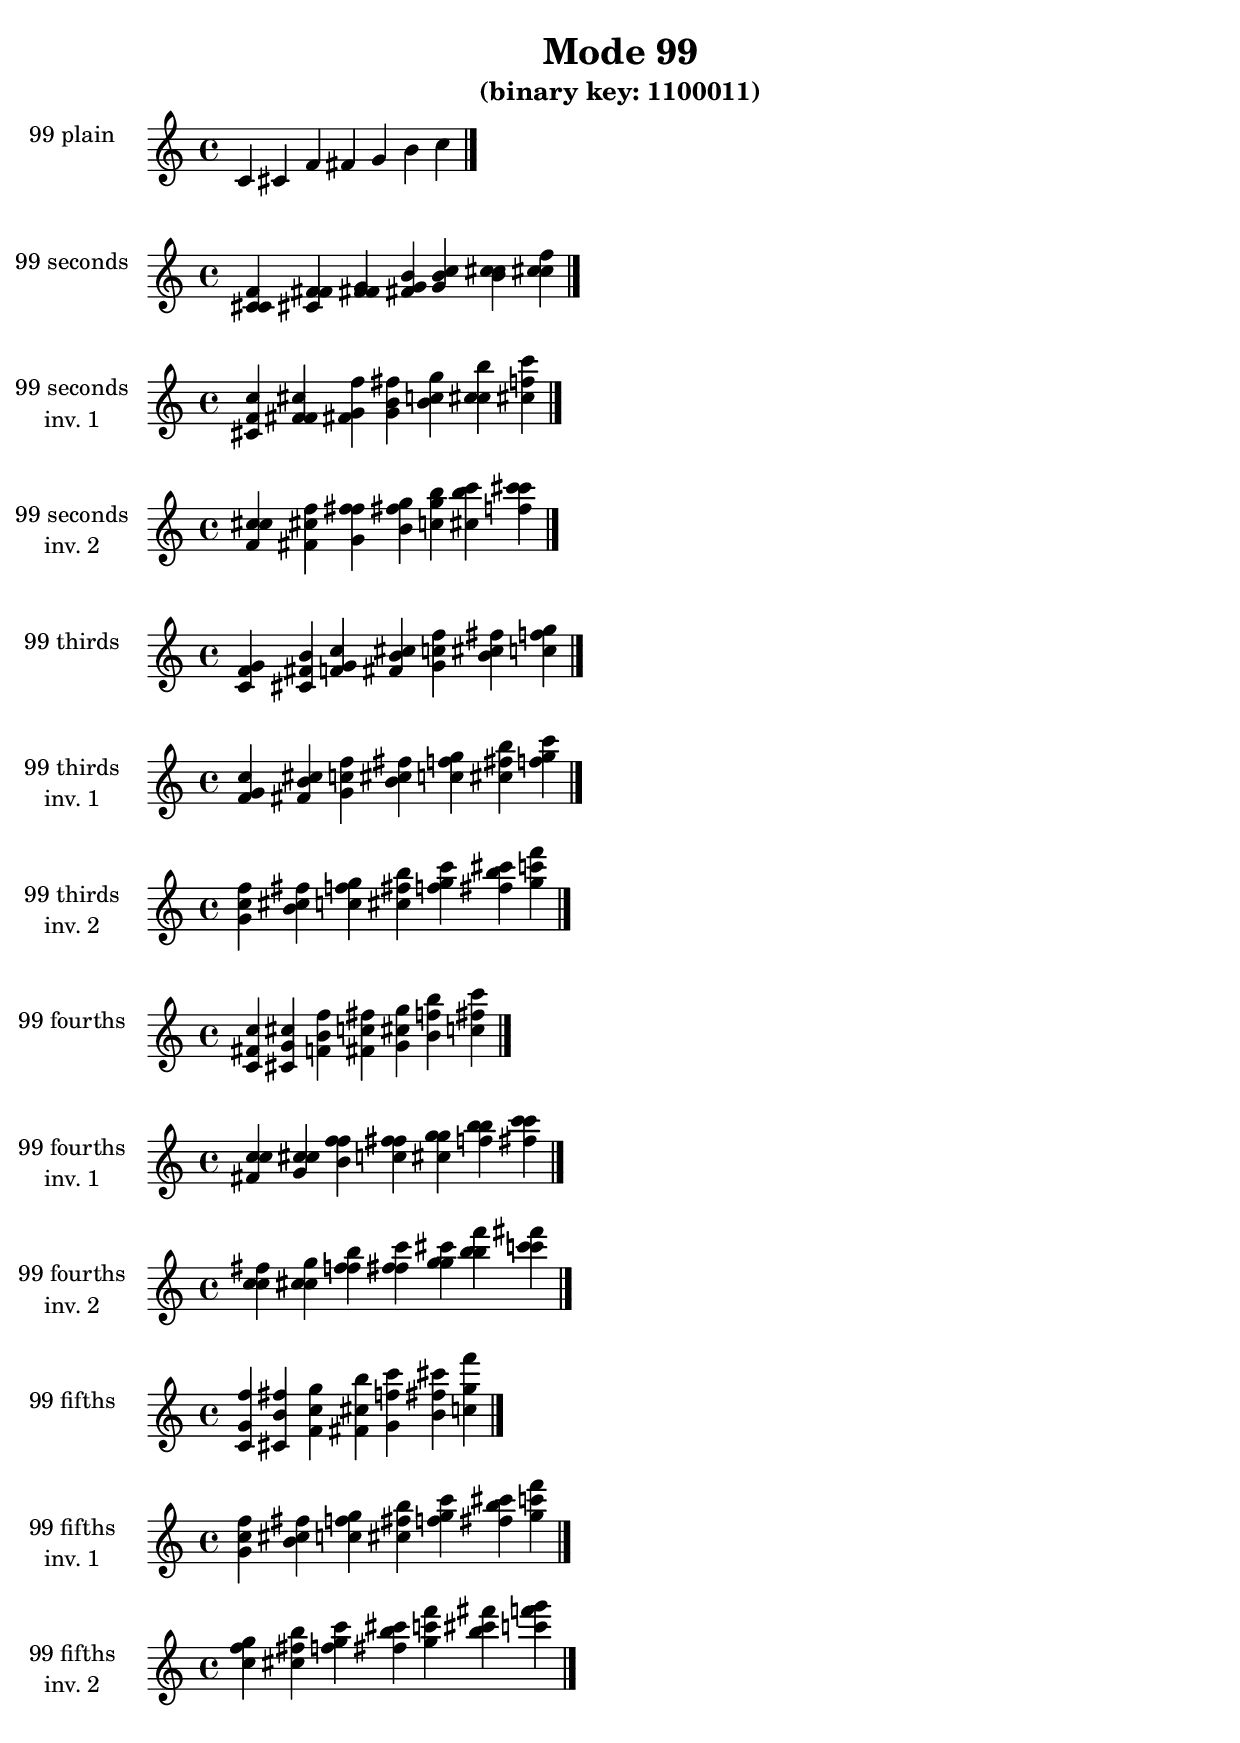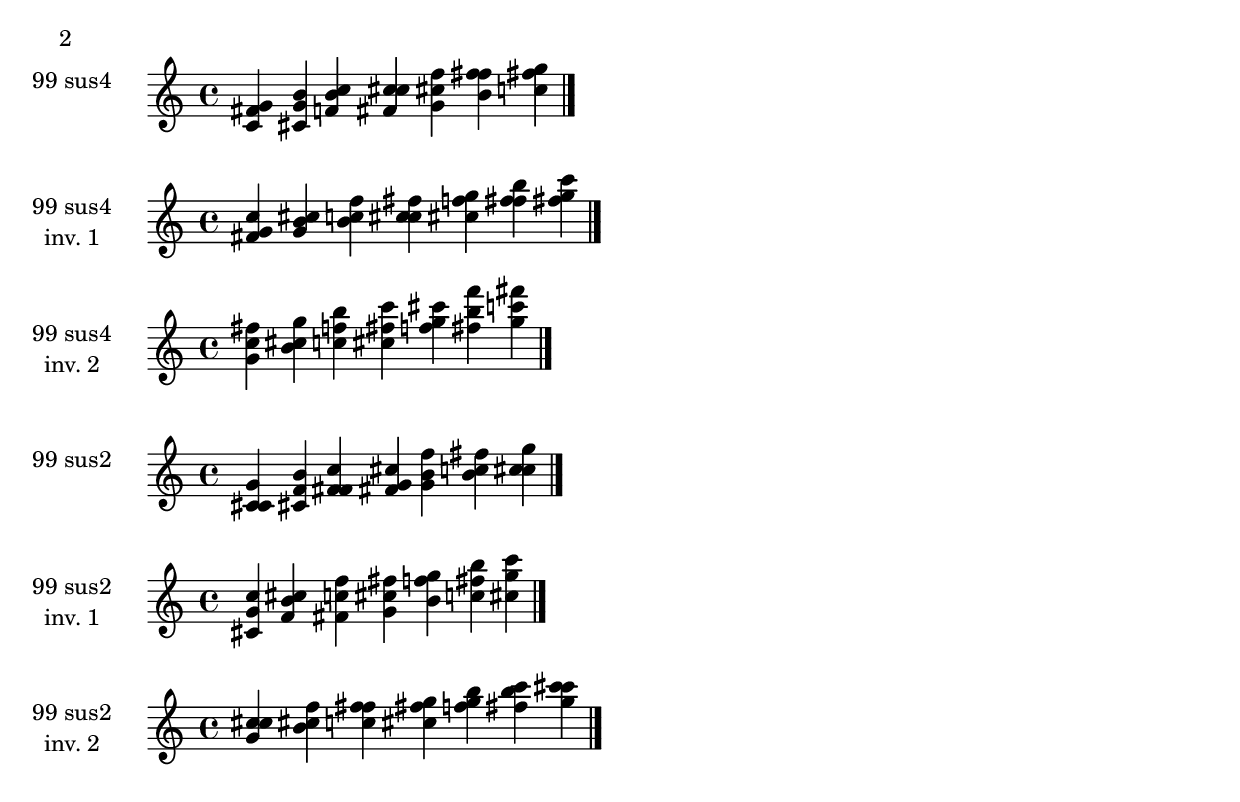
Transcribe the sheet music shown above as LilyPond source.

\version "2.19.0"

\header {
  title = "Mode 99"
  subtitle = "(binary key: 1100011)"
 %% Remove default LilyPond tagline
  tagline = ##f
}

\paper {
  #(set-paper-size "a4")
}

global = {
  \key c \major
  \time 4/4
  \tempo 4=100
}

\book {
  \score {
    \new Staff \with {
      instrumentName =  \markup { \column {
         \hcenter-in #14 \line { 99 plain }
         \hcenter-in #14 \line {  } } }
      midiInstrument = "oboe"
    } { \accidentalStyle "default"
        \cadenzaOn c' cis' f' fis' g' b' c''  \cadenzaOff \bar "|." }
    \layout { }
  }
  \score {
    \new Staff \with {
      instrumentName =  \markup { \column {
         \hcenter-in #14 \line { 99 seconds }
         \hcenter-in #14 \line {  } } }
      midiInstrument = "oboe"
    } { \accidentalStyle "default"
        \cadenzaOn <c' cis' f'> <cis' f' fis'> <f' fis' g'> <fis' g' b'> <g' b' c''> <b' c'' cis''> <c'' cis'' f''>  \cadenzaOff \bar "|." }
    \layout { }
  }
  \score {
    \new Staff \with {
      instrumentName =  \markup { \column {
         \hcenter-in #14 \line { 99 seconds }
         \hcenter-in #14 \line { inv. 1 } } }
      midiInstrument = "oboe"
    } { \accidentalStyle "default"
        \cadenzaOn <cis' f' c''> <f' fis' cis''> <fis' g' f''> <g' b' fis''> <b' c'' g''> <c'' cis'' b''> <cis'' f'' c'''>  \cadenzaOff \bar "|." }
    \layout { }
  }
  \score {
    \new Staff \with {
      instrumentName =  \markup { \column {
         \hcenter-in #14 \line { 99 seconds }
         \hcenter-in #14 \line { inv. 2 } } }
      midiInstrument = "oboe"
    } { \accidentalStyle "default"
        \cadenzaOn <f' c'' cis''> <fis' cis'' f''> <g' f'' fis''> <b' fis'' g''> <c'' g'' b''> <cis'' b'' c'''> <f'' c''' cis'''>  \cadenzaOff \bar "|." }
    \layout { }
  }
  \score {
    \new Staff \with {
      instrumentName =  \markup { \column {
         \hcenter-in #14 \line { 99 thirds }
         \hcenter-in #14 \line {  } } }
      midiInstrument = "oboe"
    } { \accidentalStyle "default"
        \cadenzaOn <c' f' g'> <cis' fis' b'> <f' g' c''> <fis' b' cis''> <g' c'' f''> <b' cis'' fis''> <c'' f'' g''>  \cadenzaOff \bar "|." }
    \layout { }
  }
  \score {
    \new Staff \with {
      instrumentName =  \markup { \column {
         \hcenter-in #14 \line { 99 thirds }
         \hcenter-in #14 \line { inv. 1 } } }
      midiInstrument = "oboe"
    } { \accidentalStyle "default"
        \cadenzaOn <f' g' c''> <fis' b' cis''> <g' c'' f''> <b' cis'' fis''> <c'' f'' g''> <cis'' fis'' b''> <f'' g'' c'''>  \cadenzaOff \bar "|." }
    \layout { }
  }
  \score {
    \new Staff \with {
      instrumentName =  \markup { \column {
         \hcenter-in #14 \line { 99 thirds }
         \hcenter-in #14 \line { inv. 2 } } }
      midiInstrument = "oboe"
    } { \accidentalStyle "default"
        \cadenzaOn <g' c'' f''> <b' cis'' fis''> <c'' f'' g''> <cis'' fis'' b''> <f'' g'' c'''> <fis'' b'' cis'''> <g'' c''' f'''>  \cadenzaOff \bar "|." }
    \layout { }
  }
  \score {
    \new Staff \with {
      instrumentName =  \markup { \column {
         \hcenter-in #14 \line { 99 fourths }
         \hcenter-in #14 \line {  } } }
      midiInstrument = "oboe"
    } { \accidentalStyle "default"
        \cadenzaOn <c' fis' c''> <cis' g' cis''> <f' b' f''> <fis' c'' fis''> <g' cis'' g''> <b' f'' b''> <c'' fis'' c'''>  \cadenzaOff \bar "|." }
    \layout { }
  }
  \score {
    \new Staff \with {
      instrumentName =  \markup { \column {
         \hcenter-in #14 \line { 99 fourths }
         \hcenter-in #14 \line { inv. 1 } } }
      midiInstrument = "oboe"
    } { \accidentalStyle "default"
        \cadenzaOn <fis' c'' c''> <g' cis'' cis''> <b' f'' f''> <c'' fis'' fis''> <cis'' g'' g''> <f'' b'' b''> <fis'' c''' c'''>  \cadenzaOff \bar "|." }
    \layout { }
  }
  \score {
    \new Staff \with {
      instrumentName =  \markup { \column {
         \hcenter-in #14 \line { 99 fourths }
         \hcenter-in #14 \line { inv. 2 } } }
      midiInstrument = "oboe"
    } { \accidentalStyle "default"
        \cadenzaOn <c'' c'' fis''> <cis'' cis'' g''> <f'' f'' b''> <fis'' fis'' c'''> <g'' g'' cis'''> <b'' b'' f'''> <c''' c''' fis'''>  \cadenzaOff \bar "|." }
    \layout { }
  }
  \score {
    \new Staff \with {
      instrumentName =  \markup { \column {
         \hcenter-in #14 \line { 99 fifths }
         \hcenter-in #14 \line {  } } }
      midiInstrument = "oboe"
    } { \accidentalStyle "default"
        \cadenzaOn <c' g' f''> <cis' b' fis''> <f' c'' g''> <fis' cis'' b''> <g' f'' c'''> <b' fis'' cis'''> <c'' g'' f'''>  \cadenzaOff \bar "|." }
    \layout { }
  }
  \score {
    \new Staff \with {
      instrumentName =  \markup { \column {
         \hcenter-in #14 \line { 99 fifths }
         \hcenter-in #14 \line { inv. 1 } } }
      midiInstrument = "oboe"
    } { \accidentalStyle "default"
        \cadenzaOn <g' f'' c''> <b' fis'' cis''> <c'' g'' f''> <cis'' b'' fis''> <f'' c''' g''> <fis'' cis''' b''> <g'' f''' c'''>  \cadenzaOff \bar "|." }
    \layout { }
  }
  \score {
    \new Staff \with {
      instrumentName =  \markup { \column {
         \hcenter-in #14 \line { 99 fifths }
         \hcenter-in #14 \line { inv. 2 } } }
      midiInstrument = "oboe"
    } { \accidentalStyle "default"
        \cadenzaOn <f'' c'' g''> <fis'' cis'' b''> <g'' f'' c'''> <b'' fis'' cis'''> <c''' g'' f'''> <cis''' b'' fis'''> <f''' c''' g'''>  \cadenzaOff \bar "|." }
    \layout { }
  }
  \score {
    \new Staff \with {
      instrumentName =  \markup { \column {
         \hcenter-in #14 \line { 99 sus4 }
         \hcenter-in #14 \line {  } } }
      midiInstrument = "oboe"
    } { \accidentalStyle "default"
        \cadenzaOn <c' fis' g'> <cis' g' b'> <f' b' c''> <fis' c'' cis''> <g' cis'' f''> <b' f'' fis''> <c'' fis'' g''>  \cadenzaOff \bar "|." }
    \layout { }
  }
  \score {
    \new Staff \with {
      instrumentName =  \markup { \column {
         \hcenter-in #14 \line { 99 sus4 }
         \hcenter-in #14 \line { inv. 1 } } }
      midiInstrument = "oboe"
    } { \accidentalStyle "default"
        \cadenzaOn <fis' g' c''> <g' b' cis''> <b' c'' f''> <c'' cis'' fis''> <cis'' f'' g''> <f'' fis'' b''> <fis'' g'' c'''>  \cadenzaOff \bar "|." }
    \layout { }
  }
  \score {
    \new Staff \with {
      instrumentName =  \markup { \column {
         \hcenter-in #14 \line { 99 sus4 }
         \hcenter-in #14 \line { inv. 2 } } }
      midiInstrument = "oboe"
    } { \accidentalStyle "default"
        \cadenzaOn <g' c'' fis''> <b' cis'' g''> <c'' f'' b''> <cis'' fis'' c'''> <f'' g'' cis'''> <fis'' b'' f'''> <g'' c''' fis'''>  \cadenzaOff \bar "|." }
    \layout { }
  }
  \score {
    \new Staff \with {
      instrumentName =  \markup { \column {
         \hcenter-in #14 \line { 99 sus2 }
         \hcenter-in #14 \line {  } } }
      midiInstrument = "oboe"
    } { \accidentalStyle "default"
        \cadenzaOn <c' cis' g'> <cis' f' b'> <f' fis' c''> <fis' g' cis''> <g' b' f''> <b' c'' fis''> <c'' cis'' g''>  \cadenzaOff \bar "|." }
    \layout { }
  }
  \score {
    \new Staff \with {
      instrumentName =  \markup { \column {
         \hcenter-in #14 \line { 99 sus2 }
         \hcenter-in #14 \line { inv. 1 } } }
      midiInstrument = "oboe"
    } { \accidentalStyle "default"
        \cadenzaOn <cis' g' c''> <f' b' cis''> <fis' c'' f''> <g' cis'' fis''> <b' f'' g''> <c'' fis'' b''> <cis'' g'' c'''>  \cadenzaOff \bar "|." }
    \layout { }
  }
  \score {
    \new Staff \with {
      instrumentName =  \markup { \column {
         \hcenter-in #14 \line { 99 sus2 }
         \hcenter-in #14 \line { inv. 2 } } }
      midiInstrument = "oboe"
    } { \accidentalStyle "default"
        \cadenzaOn <g' c'' cis''> <b' cis'' f''> <c'' f'' fis''> <cis'' fis'' g''> <f'' g'' b''> <fis'' b'' c'''> <g'' c''' cis'''>  \cadenzaOff \bar "|." }
    \layout { }
  }
}

\book {
  \bookOutputSuffix "plain_"
  \score {
    \new Staff \with {
      instrumentName =  \markup { \column {
         \hcenter-in #14 \line { 99 plain }
         \hcenter-in #14 \line {  } } }
      midiInstrument = "oboe"
    } { \accidentalStyle "default"
        \cadenzaOn c' cis' f' fis' g' b' c''  \cadenzaOff \bar "|." }
    \midi { }
  }
}
\book {
  \bookOutputSuffix "seconds_"
  \score {
    \new Staff \with {
      instrumentName =  \markup { \column {
         \hcenter-in #14 \line { 99 seconds }
         \hcenter-in #14 \line {  } } }
      midiInstrument = "oboe"
    } { \accidentalStyle "default"
        \cadenzaOn <c' cis' f'> <cis' f' fis'> <f' fis' g'> <fis' g' b'> <g' b' c''> <b' c'' cis''> <c'' cis'' f''>  \cadenzaOff \bar "|." }
    \midi { }
  }
}
\book {
  \bookOutputSuffix "seconds_inv. 1"
  \score {
    \new Staff \with {
      instrumentName =  \markup { \column {
         \hcenter-in #14 \line { 99 seconds }
         \hcenter-in #14 \line { inv. 1 } } }
      midiInstrument = "oboe"
    } { \accidentalStyle "default"
        \cadenzaOn <cis' f' c''> <f' fis' cis''> <fis' g' f''> <g' b' fis''> <b' c'' g''> <c'' cis'' b''> <cis'' f'' c'''>  \cadenzaOff \bar "|." }
    \midi { }
  }
}
\book {
  \bookOutputSuffix "seconds_inv. 2"
  \score {
    \new Staff \with {
      instrumentName =  \markup { \column {
         \hcenter-in #14 \line { 99 seconds }
         \hcenter-in #14 \line { inv. 2 } } }
      midiInstrument = "oboe"
    } { \accidentalStyle "default"
        \cadenzaOn <f' c'' cis''> <fis' cis'' f''> <g' f'' fis''> <b' fis'' g''> <c'' g'' b''> <cis'' b'' c'''> <f'' c''' cis'''>  \cadenzaOff \bar "|." }
    \midi { }
  }
}
\book {
  \bookOutputSuffix "thirds_"
  \score {
    \new Staff \with {
      instrumentName =  \markup { \column {
         \hcenter-in #14 \line { 99 thirds }
         \hcenter-in #14 \line {  } } }
      midiInstrument = "oboe"
    } { \accidentalStyle "default"
        \cadenzaOn <c' f' g'> <cis' fis' b'> <f' g' c''> <fis' b' cis''> <g' c'' f''> <b' cis'' fis''> <c'' f'' g''>  \cadenzaOff \bar "|." }
    \midi { }
  }
}
\book {
  \bookOutputSuffix "thirds_inv. 1"
  \score {
    \new Staff \with {
      instrumentName =  \markup { \column {
         \hcenter-in #14 \line { 99 thirds }
         \hcenter-in #14 \line { inv. 1 } } }
      midiInstrument = "oboe"
    } { \accidentalStyle "default"
        \cadenzaOn <f' g' c''> <fis' b' cis''> <g' c'' f''> <b' cis'' fis''> <c'' f'' g''> <cis'' fis'' b''> <f'' g'' c'''>  \cadenzaOff \bar "|." }
    \midi { }
  }
}
\book {
  \bookOutputSuffix "thirds_inv. 2"
  \score {
    \new Staff \with {
      instrumentName =  \markup { \column {
         \hcenter-in #14 \line { 99 thirds }
         \hcenter-in #14 \line { inv. 2 } } }
      midiInstrument = "oboe"
    } { \accidentalStyle "default"
        \cadenzaOn <g' c'' f''> <b' cis'' fis''> <c'' f'' g''> <cis'' fis'' b''> <f'' g'' c'''> <fis'' b'' cis'''> <g'' c''' f'''>  \cadenzaOff \bar "|." }
    \midi { }
  }
}
\book {
  \bookOutputSuffix "fourths_"
  \score {
    \new Staff \with {
      instrumentName =  \markup { \column {
         \hcenter-in #14 \line { 99 fourths }
         \hcenter-in #14 \line {  } } }
      midiInstrument = "oboe"
    } { \accidentalStyle "default"
        \cadenzaOn <c' fis' c''> <cis' g' cis''> <f' b' f''> <fis' c'' fis''> <g' cis'' g''> <b' f'' b''> <c'' fis'' c'''>  \cadenzaOff \bar "|." }
    \midi { }
  }
}
\book {
  \bookOutputSuffix "fourths_inv. 1"
  \score {
    \new Staff \with {
      instrumentName =  \markup { \column {
         \hcenter-in #14 \line { 99 fourths }
         \hcenter-in #14 \line { inv. 1 } } }
      midiInstrument = "oboe"
    } { \accidentalStyle "default"
        \cadenzaOn <fis' c'' c''> <g' cis'' cis''> <b' f'' f''> <c'' fis'' fis''> <cis'' g'' g''> <f'' b'' b''> <fis'' c''' c'''>  \cadenzaOff \bar "|." }
    \midi { }
  }
}
\book {
  \bookOutputSuffix "fourths_inv. 2"
  \score {
    \new Staff \with {
      instrumentName =  \markup { \column {
         \hcenter-in #14 \line { 99 fourths }
         \hcenter-in #14 \line { inv. 2 } } }
      midiInstrument = "oboe"
    } { \accidentalStyle "default"
        \cadenzaOn <c'' c'' fis''> <cis'' cis'' g''> <f'' f'' b''> <fis'' fis'' c'''> <g'' g'' cis'''> <b'' b'' f'''> <c''' c''' fis'''>  \cadenzaOff \bar "|." }
    \midi { }
  }
}
\book {
  \bookOutputSuffix "fifths_"
  \score {
    \new Staff \with {
      instrumentName =  \markup { \column {
         \hcenter-in #14 \line { 99 fifths }
         \hcenter-in #14 \line {  } } }
      midiInstrument = "oboe"
    } { \accidentalStyle "default"
        \cadenzaOn <c' g' f''> <cis' b' fis''> <f' c'' g''> <fis' cis'' b''> <g' f'' c'''> <b' fis'' cis'''> <c'' g'' f'''>  \cadenzaOff \bar "|." }
    \midi { }
  }
}
\book {
  \bookOutputSuffix "fifths_inv. 1"
  \score {
    \new Staff \with {
      instrumentName =  \markup { \column {
         \hcenter-in #14 \line { 99 fifths }
         \hcenter-in #14 \line { inv. 1 } } }
      midiInstrument = "oboe"
    } { \accidentalStyle "default"
        \cadenzaOn <g' f'' c''> <b' fis'' cis''> <c'' g'' f''> <cis'' b'' fis''> <f'' c''' g''> <fis'' cis''' b''> <g'' f''' c'''>  \cadenzaOff \bar "|." }
    \midi { }
  }
}
\book {
  \bookOutputSuffix "fifths_inv. 2"
  \score {
    \new Staff \with {
      instrumentName =  \markup { \column {
         \hcenter-in #14 \line { 99 fifths }
         \hcenter-in #14 \line { inv. 2 } } }
      midiInstrument = "oboe"
    } { \accidentalStyle "default"
        \cadenzaOn <f'' c'' g''> <fis'' cis'' b''> <g'' f'' c'''> <b'' fis'' cis'''> <c''' g'' f'''> <cis''' b'' fis'''> <f''' c''' g'''>  \cadenzaOff \bar "|." }
    \midi { }
  }
}
\book {
  \bookOutputSuffix "sus4_"
  \score {
    \new Staff \with {
      instrumentName =  \markup { \column {
         \hcenter-in #14 \line { 99 sus4 }
         \hcenter-in #14 \line {  } } }
      midiInstrument = "oboe"
    } { \accidentalStyle "default"
        \cadenzaOn <c' fis' g'> <cis' g' b'> <f' b' c''> <fis' c'' cis''> <g' cis'' f''> <b' f'' fis''> <c'' fis'' g''>  \cadenzaOff \bar "|." }
    \midi { }
  }
}
\book {
  \bookOutputSuffix "sus4_inv. 1"
  \score {
    \new Staff \with {
      instrumentName =  \markup { \column {
         \hcenter-in #14 \line { 99 sus4 }
         \hcenter-in #14 \line { inv. 1 } } }
      midiInstrument = "oboe"
    } { \accidentalStyle "default"
        \cadenzaOn <fis' g' c''> <g' b' cis''> <b' c'' f''> <c'' cis'' fis''> <cis'' f'' g''> <f'' fis'' b''> <fis'' g'' c'''>  \cadenzaOff \bar "|." }
    \midi { }
  }
}
\book {
  \bookOutputSuffix "sus4_inv. 2"
  \score {
    \new Staff \with {
      instrumentName =  \markup { \column {
         \hcenter-in #14 \line { 99 sus4 }
         \hcenter-in #14 \line { inv. 2 } } }
      midiInstrument = "oboe"
    } { \accidentalStyle "default"
        \cadenzaOn <g' c'' fis''> <b' cis'' g''> <c'' f'' b''> <cis'' fis'' c'''> <f'' g'' cis'''> <fis'' b'' f'''> <g'' c''' fis'''>  \cadenzaOff \bar "|." }
    \midi { }
  }
}
\book {
  \bookOutputSuffix "sus2_"
  \score {
    \new Staff \with {
      instrumentName =  \markup { \column {
         \hcenter-in #14 \line { 99 sus2 }
         \hcenter-in #14 \line {  } } }
      midiInstrument = "oboe"
    } { \accidentalStyle "default"
        \cadenzaOn <c' cis' g'> <cis' f' b'> <f' fis' c''> <fis' g' cis''> <g' b' f''> <b' c'' fis''> <c'' cis'' g''>  \cadenzaOff \bar "|." }
    \midi { }
  }
}
\book {
  \bookOutputSuffix "sus2_inv. 1"
  \score {
    \new Staff \with {
      instrumentName =  \markup { \column {
         \hcenter-in #14 \line { 99 sus2 }
         \hcenter-in #14 \line { inv. 1 } } }
      midiInstrument = "oboe"
    } { \accidentalStyle "default"
        \cadenzaOn <cis' g' c''> <f' b' cis''> <fis' c'' f''> <g' cis'' fis''> <b' f'' g''> <c'' fis'' b''> <cis'' g'' c'''>  \cadenzaOff \bar "|." }
    \midi { }
  }
}
\book {
  \bookOutputSuffix "sus2_inv. 2"
  \score {
    \new Staff \with {
      instrumentName =  \markup { \column {
         \hcenter-in #14 \line { 99 sus2 }
         \hcenter-in #14 \line { inv. 2 } } }
      midiInstrument = "oboe"
    } { \accidentalStyle "default"
        \cadenzaOn <g' c'' cis''> <b' cis'' f''> <c'' f'' fis''> <cis'' fis'' g''> <f'' g'' b''> <fis'' b'' c'''> <g'' c''' cis'''>  \cadenzaOff \bar "|." }
    \midi { }
  }
}
